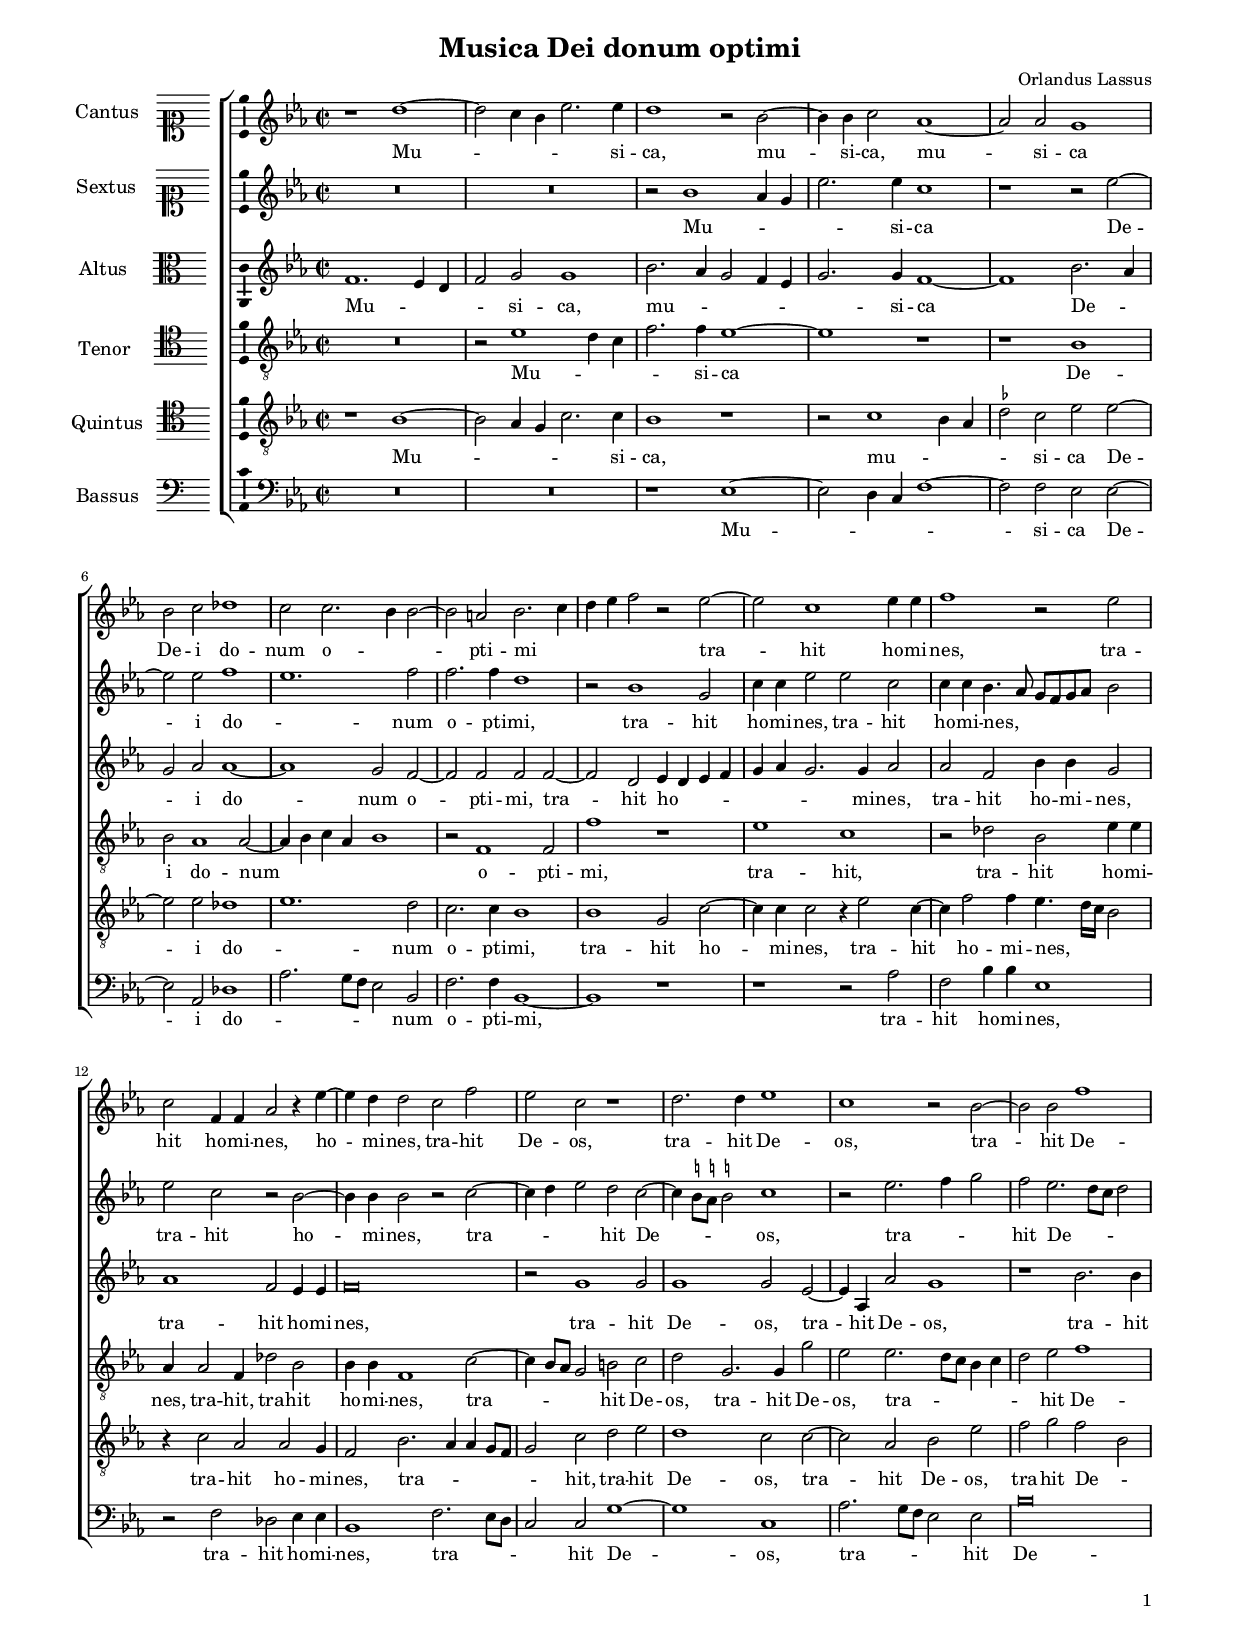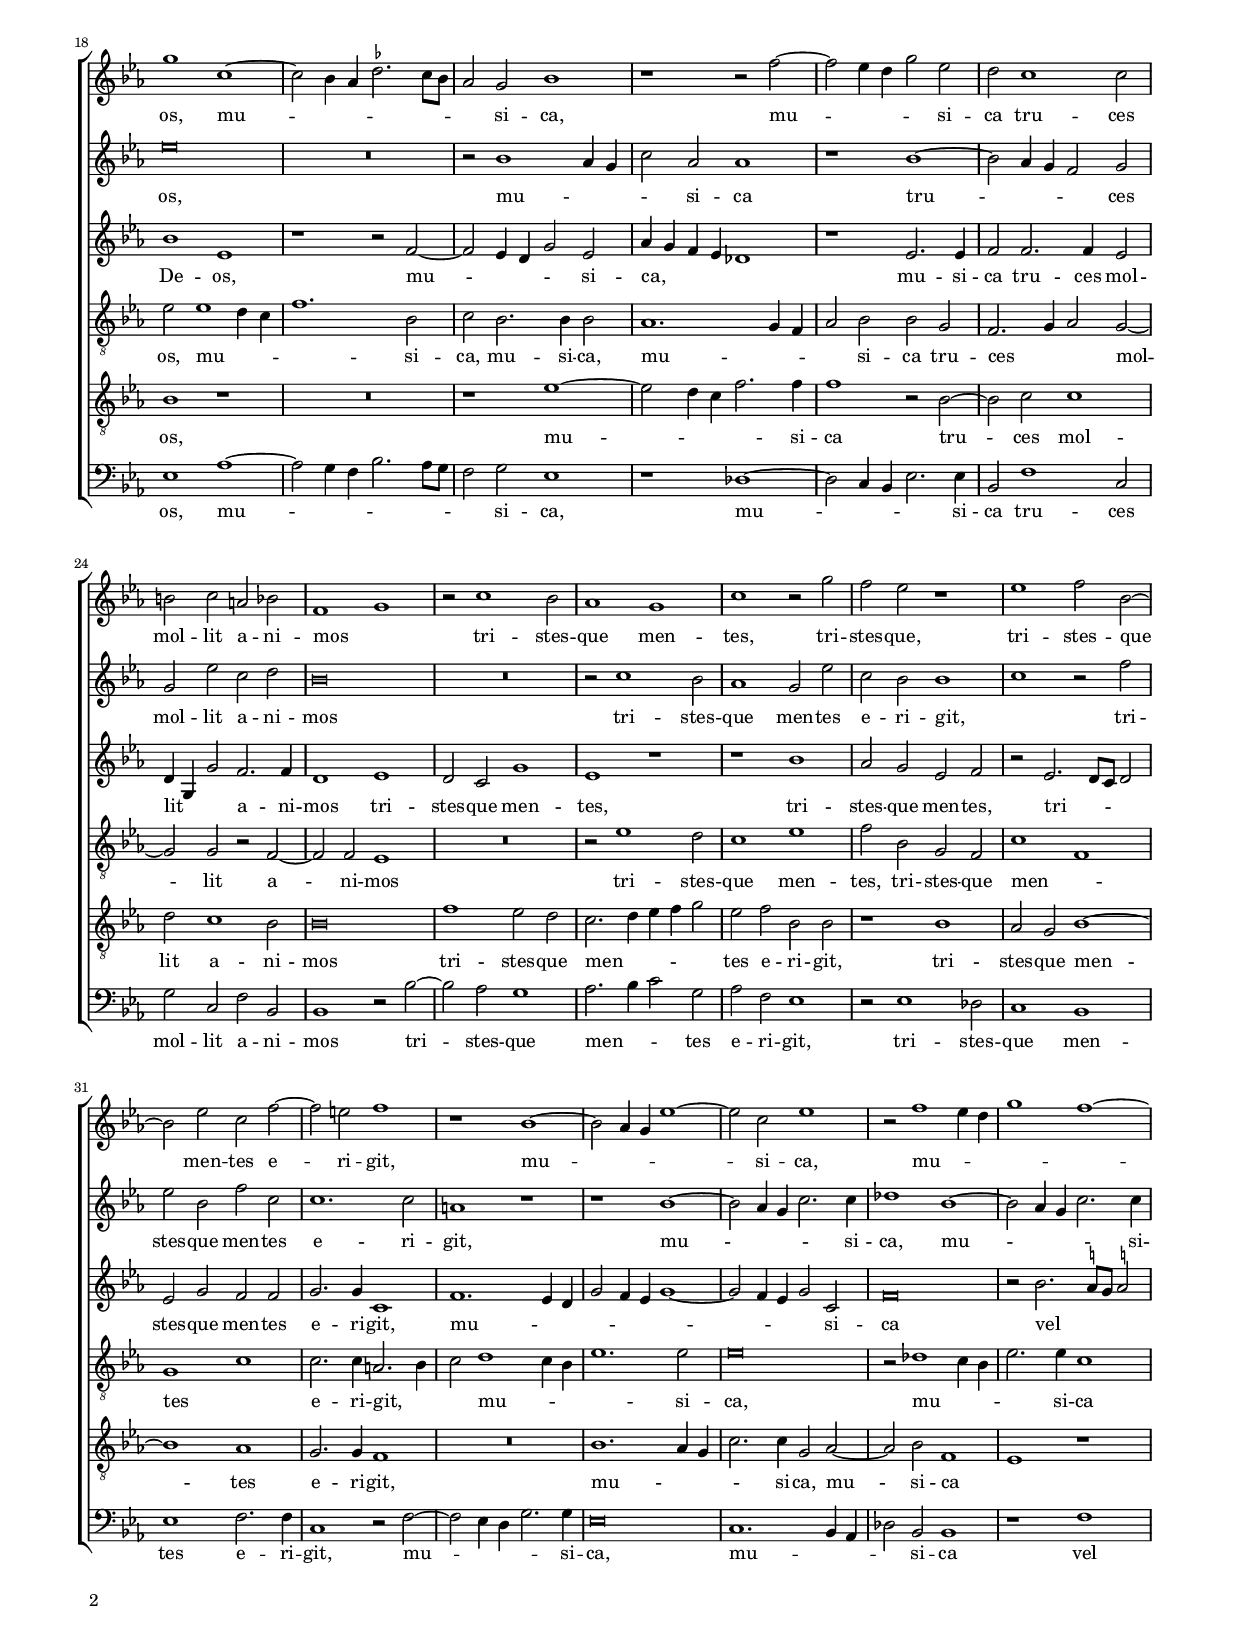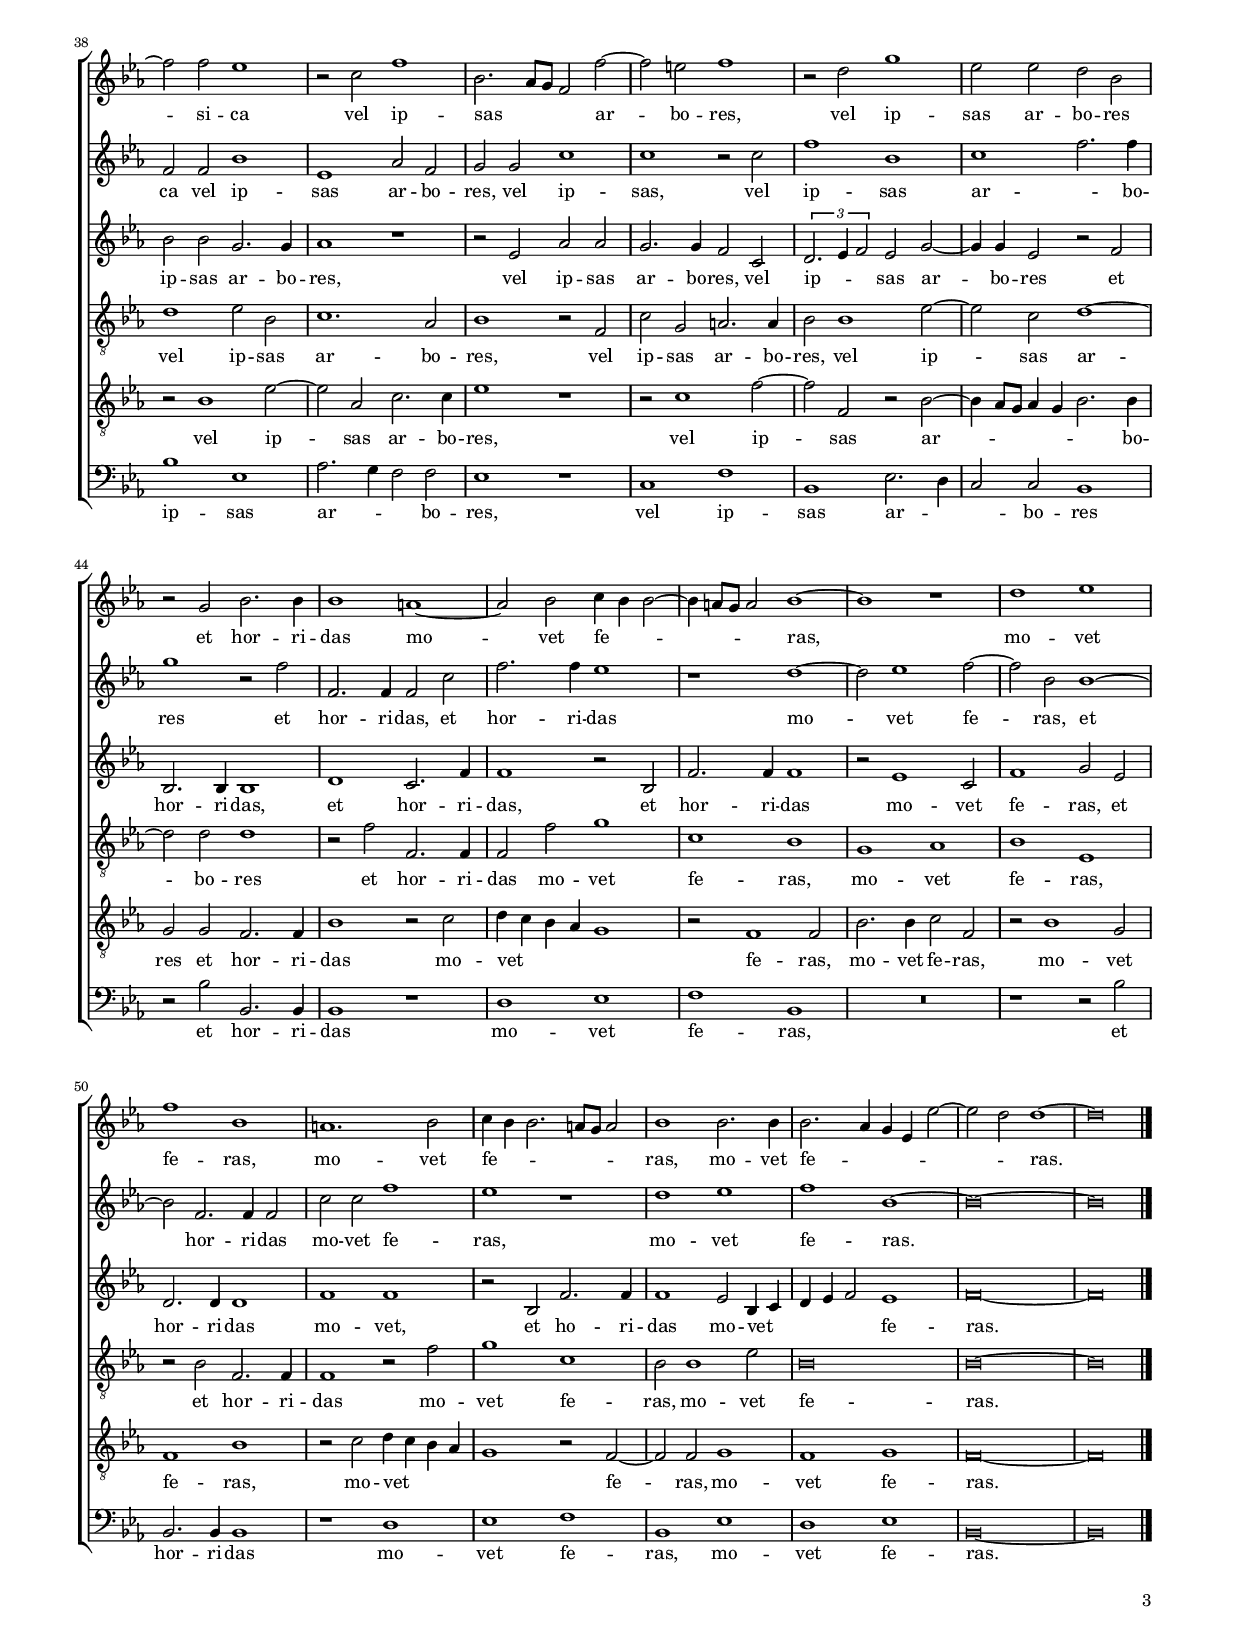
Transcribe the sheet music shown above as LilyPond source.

\header
{
  title="Musica Dei donum optimi"
  composer="Orlandus Lassus"
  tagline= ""
}

\version "2.24.1"
\include "deutsch.ly"
#(set-global-staff-size 15)
#(ly:set-option 'point-and-click #f)

	
global = {
	\key c \major
	\time 2/2 \set Score.measureLength = #(ly:make-moment 2/1)
	\skip 1*2*56 \bar "|."
	}

	ficta = { \once \set suggestAccidentals = ##t }
	
	forget = #(define-music-function (music) (ly:music?) #{
		\accidentalStyle forget
		$music
		\accidentalStyle default
		#})

	m = \melisma
	me = \melismaEnd
	
\paper
	{
	top-margin = 1.5 \cm
	bottom-margin = 1.5 \cm
	left-margin = 1.5 \cm
	right-margin = 1.5 \cm
	ragged-bottom = ##f
	ragged-last-bottom = ##f
	print-page-number = ##f
	system-system-spacing = #'((basic-distance . 16) (minimum-distance . 14) (padding . 5) (strechability . 150))
	oddFooterMarkup=\markup   \fill-line { "" \fromproperty #'page:page-number-string }
	evenFooterMarkup=\markup  \fill-line { \fromproperty #'page:page-number-string "" }
	last-bottom-spacing = #'((basic-distance . 12) (minimum-distance . 7) (padding . 4))
	systems-per-page = 3
	page-count = 3
%	min-systems-per-page = 3
	}


incipitcantus = \markup { \score {
	{
	\set Staff.instrumentName = \markup { \fontsize #1 "Cantus" }
	\key c \major
	\clef soprano
	s4 \bar ""
	}
	\layout  {
	raggedright = ##t
	indent = 1.6 \cm
	line-width = 2.5 \cm
	\context { \Staff \remove Time_signature_engraver }
	}} \hspace #1 }
	

incipitsextus = \markup { \score {
	{
	\set Staff.instrumentName = \markup { \fontsize #1 "Sextus" }
	\key c \major
	\clef soprano
	s4 \bar ""
	}
	\layout  {
	raggedright = ##t
	indent = 1.6 \cm
	line-width = 2.5 \cm
	\context { \Staff \remove Time_signature_engraver }
	}} \hspace #1 }
	  
	  
incipitaltus = \markup { \score {
	{
	\set Staff.instrumentName = \markup { \fontsize #1 "Altus" }
	\key c \major
	\clef alto
	s4 \bar ""
	}
	\layout  {
	raggedright = ##t
	indent = 1.6 \cm
	line-width = 2.5 \cm
	\context { \Staff \remove Time_signature_engraver }
	}} \hspace #1 }


incipittenor = \markup { \score {
	{
	\set Staff.instrumentName = \markup { \fontsize #1 "Tenor" }
	\key c \major
	\clef tenor
	s4 \bar ""
	}
	\layout  {
	raggedright = ##t
	indent = 1.6 \cm
	line-width = 2.5 \cm
	\context { \Staff \remove Time_signature_engraver }
	}} \hspace #1 }
	  
	  
incipitquintus = \markup { \score {
	{
	\set Staff.instrumentName = \markup { \fontsize #1 "Quintus" }
	\key c \major
	\clef tenor
	s4 \bar ""
	}
	\layout  {
	raggedright = ##t
	indent = 1.6 \cm
	line-width = 2.5 \cm
	\context { \Staff \remove Time_signature_engraver }
	}} \hspace #1 }
	  
	  
incipitbassus = \markup { \score {
	{
	\set Staff.instrumentName = \markup { \fontsize #1 "Bassus" }
	\key c \major
	\clef bass
	s4 \bar ""
	}
	\layout  {
	raggedright = ##t
	indent = 1.6 \cm
	line-width = 2.5 \cm
	\context { \Staff \remove Time_signature_engraver }
	}} \hspace #1 }


cantus =  \relative c''
	{
	r1 h~
	h2 \m a4 g c2. \me c4
	h1 r2 g~
	g4 g a2 f1~
%5
	f2 f e1 |
	g2 a b1
	a2 a2. \m g4 g2~
	g2 \me fis g2. \m a4
	h4 c d2 \me r c~
%10
	c2 a1 c4 c |
	d1 r2 c
	a2 d,4 d f2 r4 c'~
	c4 h h2 a d
	c2 a r1
%15
	h2. h4 c1 |
	a1 r2 g~
	g2 g d'1
	e1 a,~
	a2 \m g4 f \ficta b2. a8 g
%20
	f2 \me e g1 |
	r1 r2 d'~
	d2 \m c4 h e2 \me c 
	h2 a1 a2
	gis2 a fis g
%25
	d1 \m e \me |
	r2 a1 g2
	f1 e
	a1 r2 e'
	d2 c r1
%30
	c1 d2 g,~
	g2 c a d~
	d2 cis d1
	r1 g,~
	g2 \m f4 e c'1~
%35
	c2 \me a c1 |
	r2 d1 \m c4 h
	e1 d~
	d2 \me d c1
	r2 a d1
%40
	g,2. \m f8 e d2 \me d'~ |
	d2 cis d1
	r2 h e1
	c2 c h g
	r2 e g2. g4
%45
	g1 fis~ |
	fis2 g a4 \m g g2~
	g4 fis8 e fis2 \me g1~
	g1 r
	h1 c
%50
	d1 g, |
	fis1. g2
	a4 \m g g2. fis8 e fis2 \me
	g1 g2. g4
	g2. \m f4 e c c'2~
%55
	c2 h \me h1~ |
	h\breve
	}
	

sextus = \relative c''
	{
	R\breve
	R\breve
	r2 g1 \m f4 e
	c'2. \me c4 a1
%5
	r1 r2 c~ |
	c2 c d1 \m
	c1. \me d2
	d2. d4 h1
	r2 g1 e2
%10
	a4 a c2 c a |
	a4 a g4. \m f8 e d e f g2 \me
	c2 a r g~
	g4 g g2 r a~
	a4 \m h c2 \me h a~
%15
	a4 \m \stemDown \ficta gis8 \ficta fis \stemNeutral \ficta gis!2 \me a1 |
	r2 c2. \m d4 e2 \me
	d2 c2. \m h8 a h2 \me
	c\breve
	R\breve
%20
	r2 g1 \m f4 e |
	a2 \me f f1
	r1 g~
	g2 \m f4 e d2 \me e
	e2 c' a h
%25
	g\breve |
	R\breve
	r2 a1 g2
	f1 e2 c'
	a2 g g1 \m
%30
	a1 \me r2 d |
	c2 g d' a
	a1. a2
	fis1 r
	r1 g~
%35
	g2 \m f4 e a2. \me a4
	b1 g~
	g2 \m f4 e a2. \me a4
	d,2 d g1
	c,1 f2 d
%40
	e2 e a1 |
	a1 r2 a
	d1 g,
	a1 \m d2. \me d4
	e1 r2 d
%45
	d,2. d4 d2 a' |
	d2. d4 c1
	r1 h~
	h2 c1 d2~
	d2 g, g1~
%50
	g2 d2. d4 d2 |
	a'2 a d1
	c1 r
	h1 c
	d1 g,~
%55
	g\breve~
	g\breve
	}

altus =  \relative c'
	{
	d1. \m c4 h
	d2 \me e e1
	g2. \m f4 e2 d4 c
	e2. \me e4 d1~
%5
	d1 g2. \m f4 |
	e2 \me f f1~
	f1 e2 d~
	d2 d d d~
	d2 h c4 \m h c d
%10
	e4 f e2. \me e4 f2 |
	f2 d g4 g e2
	f1 d2 c4 c
	d\breve
	r2 e1 e2
%15
	e1 e2 c~ |
	c4 f, f'2 e1
	r1 g2. g4
	g1 c,
	r1 r2 d~
%20
	d2 \m c4 h e2 \me c |
	f4 \m e d c b1 \me
	r1 c2. c4
	d2 d2. d4 c2
	h4 \m e, e'2 \me d2. d4
%25
	h1 c |
	h2 a e'1
	c1 r
	r1 g'
	f2 e c d
%30
	r2 c2. \m h8 a h2 \me |
	c2 e d d
	e2. e4 a,1
	d1. \m c4 h
	e2 d4 c e1~
%35
	e2 d4 c e2 \me a, |
	d\breve
	r2 g2. \m \ficta fis8 e \ficta fis!2 \me
	g2 g e2. e4
	f1 r
%40
	r2 c f f |
	e2. e4 d2 a
	\tuplet 3/2 { h2. \m c4 d2 \me } c2 e~
	e4 e c2 r d
	g,2. g4 g1
%45
	h1 a2. d4 |
	d1 r2 g,
	d'2. d4 d1
	r2 c1 a2
	d1 e2 c
%50
	h2. h4 h1 |
	d1 d
	r2 g, d'2. d4
	d1 c2 g4 \m a
	h4 c d2 \me c1
%55
	d\breve~
	d\breve
	}
	


tenor =  \relative c'
	{
	R\breve
	r2 c1 \m h4 a
	d2. \me d4 c1~
	c1 r
%5
	r1 g |
	g2 f1 f2~
	f4 \m g a f g1 \me
	r2 d1 d2
	d'1 r
%10
	c1 a |
	r2 b g c4 c
	f,4 f2 d4 b'2 g
	g4 g d1 a'2~
	a4 \m g8 f e2 \me gis a
%15
	h2 e,2. e4 e'2 |
	c2 c2. \m h8 a g4 a
	h2 \me c d1
	c2 c1 \m h4 a
	d1. \me g,2
%20
	a2 g2. g4 g2 |
	f1. \m e4 d
	f2 \me g g e
	d2. \m e4 f2 \me e~
	e2 e r d~
%25
	d2 d c1 |
	R\breve
	r2 c'1 h2
	a1 c
	d2 g, e d
%30
	a'1 \m d, \me |
	e1 \m a \me
	a2. a4 fis2. \m g4
	a2 \me h1 \m a4 g
	c1. \me c2
%35
	c\breve |
	r2 b1 \m a4 g
	c2. \me c4 a1
	h1 c2 g
	a1. f2
%40
	g1 r2 d |
	a'2 e fis2. fis4
	g2 g1 c2~
	c2 a h1~
	h2 h h1
%45
	r2 d d,2. d4 |
	d2 d' e1
	a,1 g
	e1 f
	g1 c,
%50
	r2 g' d2. d4 |
	d1 r2 d'
	e1 a,
	g2 g1 c2
	g\breve
%55
	g\breve~
	g\breve
	}

	
quintus  =  \relative c'
	{
	r1 g~
	g2 \m f4 e a2. \me a4
	g1 r
	r2 a1 \m g4 f
%5
	\ficta b2 \me a c c~ |
	c2 c b1 \m
	c1. \me h2
	a2. a4 g1
	g1 e2 a~
%10
	a4 a a2 r4 c2 a4~ |
	a4 d2 d4 c4. \m h16 a g2 \me
	r4 a2 f2 f e4
	d2 g2. \m f4 f e8 d
	e2 \me a h c
%15
	h1 a2 a~ |
	a2 f g c
	d2 e d \m g, \me
	g1 r
	R\breve
%20
	r1 c~ |
	c2 \m h4 a d2. \me d4
	d1 r2 g,~
	g2 a a1
	h2 a1 g2
%25
	g\breve |
	d'1 c2 h
	a2. \m h4 c d e2 \me
	c2 d g, g
	r1 g
%30
	f2 e g1~ |
	g1 f
	e2. e4 d1
	R\breve
	g1. \m f4 e
%35
	a2. \me a4 e2 f~ |
	f2 g d1 \m
	c1 \me r
	r2 g'1 c2~
	c2 f, a2. a4
%40
	c1 r |
	r2 a1 d2~
	d2 d, r g~
	g4 \m f8 e f4 e g2. \me g4
	e2 e d2. d4
%45
	g1 r2 a |
	h4 \m a g f e1 \me
	r2 d1 d2
	g2. g4 a2 d,
	r2 g1 e2
%50
	d1 g |
	r2 a h4 \m a g f
	e1 \me r2 d~
	d2 d e1
	d1 e
%55
	d\breve~
	d\breve
	}


bassus  =  \relative c
	{
	R\breve
	R\breve
	r1 c~
	c2 \m h4 a d1~
%5
	d2 \me d c c~ |
	c2 f, b1 \m
	f'2. e8 d c2 \me g
	d'2. d4 g,1~
	g1 r
%10
	r1 r2 f' |
	d2 g4 g c,1
	r2 d b c4 c
	g1 d'2. \m c8 h
	a2 \me a e'1~
%15
	e1 a, |
	f'2. \m e8 d c2 \me c
	g'\breve
	c,1 f~
	f2 \m e4 d g2. f8 e
%20
	d2 \me e c1 |
	r1 b~
	b2 \m a4 g c2. \me c4
	g2 d'1 a2
	e'2 a, d g,
%25
	g1 r2 g'~ |
	g2 f e1
	f2. \m g4 a2 \me e
	f2 d c1
	r2 c1 b2
%30
	a1 g |
	c1 d2. d4
	a1 r2 d~
	d2 \m c4 h e2. \me e4
	c\breve
%35
	a1. \m g4 f |
	b2 \me g g1
	r1 d'
	g1 c,
	f2. \m e4 d2 \me d
%40
	c1 r |
	a1 d
	g,1 c2. \m h4
	a2 \me a g1
	r2 g' g,2. g4
%45
	g1 r |
	h1 c
	d1 g,
	R\breve
	r1 r2 g'
%50
	g,2. g4 g1 |
	r1 h
	c1 d
	g,1 c
	h1 c
%55
	g\breve~
	g\breve
	}
	
lyricscantus = \lyricmode {
	Mu -- si -- ca,
	mu -- si -- ca,
	mu -- si -- ca De -- i do -- num o -- pti -- mi
	tra -- hit ho -- mi -- nes,
	tra -- hit ho -- mi -- nes,
	ho -- mi -- nes,
	tra -- hit De -- os,
	tra -- hit De -- os,
	tra -- hit De -- os,
	mu -- si -- ca,
	mu -- si -- ca
	tru -- ces mol -- lit a -- ni -- mos
	tri -- stes -- que men -- tes,
	tri -- stes -- que,
	tri -- stes -- que men -- tes e -- ri -- git,
	mu -- si -- ca,
	mu -- si -- ca
	vel ip -- sas ar -- bo -- res,
	vel ip -- sas ar -- bo -- res
	et hor -- ri -- das mo -- vet fe -- ras,
	mo -- vet fe -- ras,
	mo -- vet fe -- ras,
	mo -- vet fe -- ras.
	}

	
lyricssextus = \lyricmode {
	Mu -- si -- ca De -- i do -- num o -- pti -- mi,
	tra -- hit ho -- mi -- nes,
	tra -- hit ho -- mi -- nes,
	tra -- hit ho -- mi -- nes,
	tra -- hit De -- os,
	tra -- hit De -- os,
	mu -- si -- ca
	tru -- ces mol -- lit a -- ni -- mos
	tri -- stes -- que men -- tes e -- ri -- git,
	tri -- stes -- que men -- tes e -- ri -- git,
	mu -- si -- ca,
	mu -- si -- ca
	vel ip -- sas ar -- bo -- res,
	vel ip -- sas,
	vel ip -- sas ar -- bo -- res
	et hor -- ri -- das,
	et hor -- ri -- das mo -- vet fe -- ras,
	et hor -- ri -- das mo -- vet fe -- ras,
	mo -- vet fe -- ras.
	}
	
	
lyricsaltus = \lyricmode {
	Mu -- si -- ca,
	mu -- si -- ca De -- i do -- num o -- pti -- mi,
	tra -- hit ho -- mi -- nes,
	tra -- hit ho -- mi -- nes,
	tra -- hit ho -- mi -- nes,
	tra -- hit De -- os,
	tra -- hit De -- os,
	tra -- hit De -- os,
	mu -- si -- ca,
	mu -- si -- ca
	tru -- ces mol -- lit a -- ni -- mos
	tri -- stes -- que men -- tes,
	tri -- stes -- que men -- tes,
	tri -- stes -- que men -- tes e -- ri -- git,
	mu -- si -- ca
	vel ip -- sas ar -- bo -- res,
	vel ip -- sas ar -- bo -- res,
	vel ip -- sas ar -- bo -- res
	et hor -- ri -- das,
	et hor -- ri -- das,
	et hor -- ri -- das mo -- vet fe -- ras,
	et hor -- ri -- das mo -- vet,
	et ho -- ri -- das mo -- vet fe -- ras.
	}
	

lyricstenor = \lyricmode {
	Mu -- si -- ca De -- i do -- num o -- pti -- mi,
	tra -- hit,
	tra -- hit ho -- mi -- nes,
	tra -- hit,
	tra -- hit ho -- mi -- nes,
	tra -- hit De -- os,
	tra -- hit De -- os,
	tra -- hit De -- os,
	mu -- si -- ca,
	mu -- si -- ca,
	mu -- si -- ca
	tru -- ces mol -- lit a -- ni -- mos
	tri -- stes -- que men -- tes,
	tri -- stes -- que men -- tes e -- ri -- git,
	mu -- si -- ca,
	mu -- si -- ca
	vel ip -- sas ar -- bo -- res,
	vel ip -- sas ar -- bo -- res,
	vel ip -- sas ar -- bo -- res
	et hor -- ri -- das mo -- vet fe -- ras,
	mo -- vet fe -- ras,
	et hor -- ri -- das mo -- vet fe -- ras,
	mo -- vet fe -- ras.
	}

	
lyricsquintus = \lyricmode {
	Mu -- si -- ca,
	mu -- si -- ca De -- i do -- num o -- pti -- mi,
	tra -- hit ho -- mi -- nes,
	tra -- hit ho -- mi -- nes,
	tra -- hit ho -- mi -- nes,
	tra -- hit,
	tra -- hit De -- os,
	tra -- hit De -- os,
	tra -- hit De -- os,
	mu -- si -- ca
	tru -- ces mol -- lit a -- ni -- mos
	tri -- stes -- que men -- tes e -- ri -- git,
	tri -- stes -- que men -- tes e -- ri -- git,
	mu -- si -- ca,
	mu -- si -- ca
	vel ip -- sas ar -- bo -- res,
	vel ip -- sas ar -- bo -- res
	et hor -- ri -- das mo -- vet fe -- ras,
	mo -- vet fe -- ras,
	mo -- vet fe -- ras,
	mo -- vet fe -- ras,
	mo -- vet fe -- ras.
	}
	
	
lyricsbassus = \lyricmode {
	Mu -- si -- ca De -- i do -- num o -- pti -- mi,
	tra -- hit ho -- mi -- nes,
	tra -- hit ho -- mi -- nes,
	tra -- hit De -- os,
	tra -- hit De -- os,
	mu -- si -- ca,
	mu -- si -- ca
	tru -- ces mol -- lit a -- ni -- mos
	tri -- stes -- que men -- tes e -- ri -- git,
	tri -- stes -- que men -- tes e -- ri -- git,
	mu -- si -- ca,
	mu -- si -- ca
	vel ip -- sas ar -- bo -- res,
	vel ip -- sas ar -- bo -- res
	et hor -- ri -- das mo -- vet fe -- ras,
	et hor -- ri -- das mo -- vet fe -- ras,
	mo -- vet fe -- ras.
	}
	

\score
{  
	\transpose c es {
	\new ChoirStaff \with { \override StaffGrouper.staff-staff-spacing.basic-distance = #12 }
	<<
	
	\new Staff << \global
	\new Voice="v1" {
		\set Staff.instrumentName=\incipitcantus
		\set Staff.midiInstrument = "reed organ"
		\clef violin
		\cantus }
	\new Lyrics \lyricsto "v1" {\lyricscantus }
	>>
	
	
	\new Staff << \global
	\new Voice="v6" {
		\set Staff.instrumentName=\incipitsextus
		\set Staff.midiInstrument = "reed organ"
		\clef violin 
		\sextus}
	\new Lyrics \lyricsto "v6" {\lyricssextus }
	>>

	
	\new Staff << \global
	\new Voice="v2" {
		\set Staff.instrumentName=\incipitaltus
		\set Staff.midiInstrument = "reed organ"
		\clef violin 
		\altus}
	\new Lyrics \lyricsto "v2" {\lyricsaltus }
	>>

	
	\new Staff << \global
	\new Voice="v3" {
		\set Staff.instrumentName=\incipittenor
		\set Staff.midiInstrument = "reed organ"
		\clef "G_8"
		\tenor }
	\new Lyrics \lyricsto "v3" {\lyricstenor }
	>>
	
	
	\new Staff << \global
	\new Voice="v5" {
		\set Staff.instrumentName=\incipitquintus
		\set Staff.midiInstrument = "reed organ"
		\clef "G_8"
		\quintus}
	\new Lyrics \lyricsto "v5" {\lyricsquintus }
	>>
	
	
	\new Staff << \global
	\new Voice="v4" {
		\set Staff.instrumentName=\incipitbassus
		\set Staff.midiInstrument = "reed organ"
		\clef bass 
		\bassus }
	\new Lyrics \lyricsto "v4" {\lyricsbassus}
	>>	
	>>
	} % transpose
		
	\layout
	{
	indent = 2.4 \cm
	\context { \Staff \override TimeSignature.break-visibility = #end-of-line-invisible }
	\context { \Staff \consists Ambitus_engraver }
%	\context { \Voice \override Slur.transparent = ##t }
	\context { \Score \override BarNumber.padding = #2 }
	\context { \Voice \override NoteHead.style = #'baroque }
	}
	
\midi
	{
	\tempo 2 = 85
	}
	
}


% EOF
